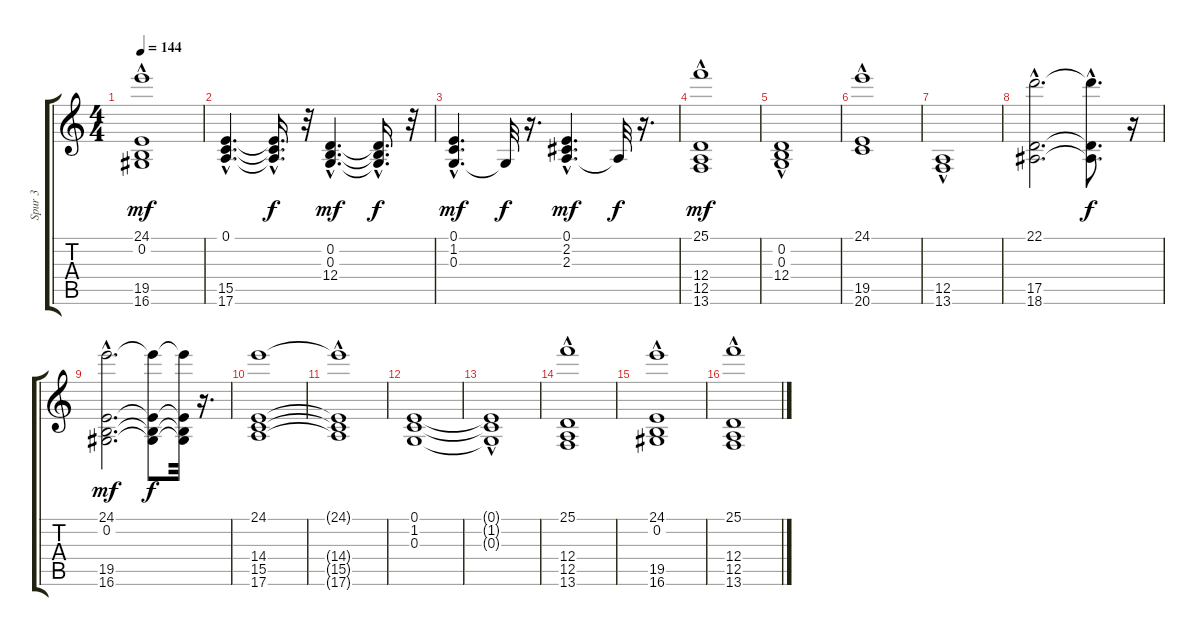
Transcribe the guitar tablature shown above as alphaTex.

\track ("Spur 3" "Spur 3") {instrument stringensemble1}
\staff {score tabs}
\tuning (E4 B3 G3 D3 A2 E2) {hide}
\ts (4 4)
\tempo 144
\clef g2
\ks c
(24.1 0.2{hac} 19.5{hac} 16.6{hac}).1{dy mf} |
(0.1{hac} 15.5{hac} 17.6{hac}).4{d} (0.1{t} 15.5{hac t} 17.6{hac t}).16{d dy f} r.32 (0.2{hac} 0.3{hac} 12.4{hac}).4{d dy mf} (0.2{hac t} 0.3{t} 12.4{t}).16{d dy f} r.32 |
(0.1{hac} 1.2 0.3{hac}).4{d dy mf} 0.3{t}.32{dy f} r.16{d} (0.1{hac} 2.2{hac} 2.3{hac}).4{d dy mf} 2.3{t}.32{dy f} r.16{d} |
(25.1 12.4{hac} 12.5{hac} 13.6{hac}).1{dy mf} |
(0.2{hac} 0.3 12.4{hac}).1 |
(24.1 19.5{hac} 20.6).1 |
(12.5{hac} 13.6).1 |
(22.1{hac} 17.5{hac} 18.6{hac}).2{d} (22.1{hac t} 17.5{hac t} 18.6{hac t}).8{d dy f} r.16 |
(24.1{hac} 0.2{hac} 19.5{hac} 16.6{hac}).2{d dy mf} (24.1{t} 0.2{t} 19.5{t} 16.6{t}).8{dy f} (24.1{t} 0.2{t} 19.5{t} 16.6{t}).32 r.16{d} |
(24.1 14.4 15.5 17.6).1 |
(24.1{t} 14.4{hac t} 15.5{hac t} 17.6{hac t}).1 |
(0.1 1.2 0.3).1 |
(0.1{hac t} 1.2{t} 0.3{hac t}).1 |
(25.1 12.4{hac} 12.5{hac} 13.6).1 |
(24.1 0.2 19.5{hac} 16.6{hac}).1 |
(25.1 12.4{hac} 12.5{hac} 13.6).1
